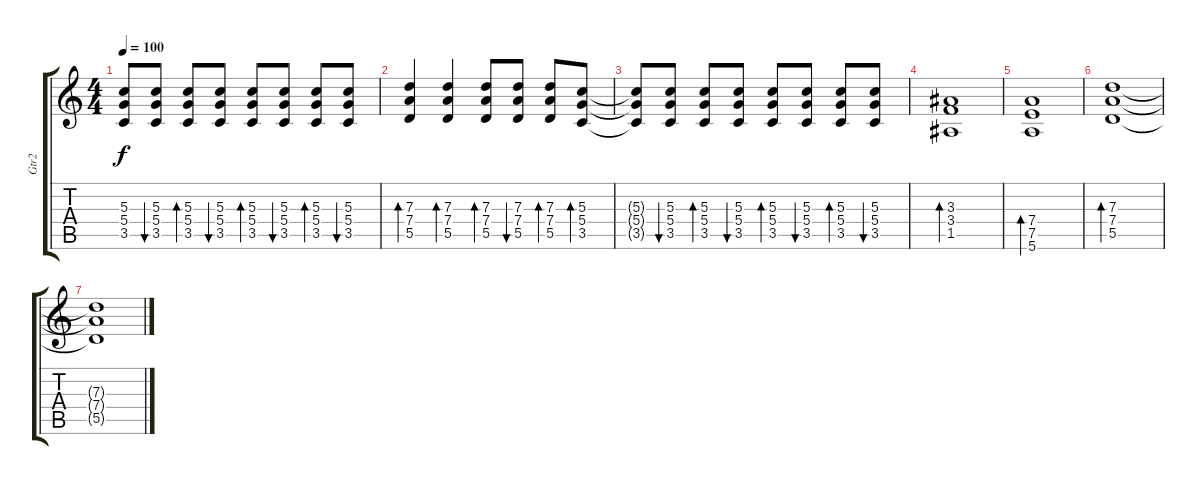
\track ("Gtr2" "Gtr2") {instrument acousticguitarnylon}
\staff {score tabs}
\tuning (E4 B3 G3 D3 A2 E2) {hide}
\ts (4 4)
\tempo 100
\clef g2
\ks c
(5.3{t} 5.4{t} 3.5{t}).8{dy f} (5.3 5.4 3.5).8{bu 60 instrument overdrivenguitar} (5.3 5.4 3.5).8{bd 60} (5.3 5.4 3.5).8{bu 60} (5.3 5.4 3.5).8{bd 60} (5.3 5.4 3.5).8{bu 60} (5.3 5.4 3.5).8{bd 60} (5.3 5.4 3.5).8{bu 60} |
(7.3 7.4 5.5).4{bd 60 instrument overdrivenguitar} (7.3 7.4 5.5).4{bd 60} (7.3 7.4 5.5).8{bd 60} (7.3 7.4 5.5).8{bu 60} (7.3 7.4 5.5).8{bd 60} (5.3 5.4 3.5).8{bd 60} |
(5.3{t} 5.4{t} 3.5{t}).8 (5.3 5.4 3.5).8{bu 60 instrument overdrivenguitar} (5.3 5.4 3.5).8{bd 60} (5.3 5.4 3.5).8{bu 60} (5.3 5.4 3.5).8{bd 60} (5.3 5.4 3.5).8{bu 60} (5.3 5.4 3.5).8{bd 60} (5.3 5.4 3.5).8{bu 60} |
(3.3 3.4 1.5).1{bd 60 instrument overdrivenguitar} |
(7.4 7.5 5.6).1{bd 60 instrument overdrivenguitar} |
(7.3 7.4 5.5).1{bd 60 instrument overdrivenguitar} |
(7.3{t} 7.4{t} 5.5{t}).1
